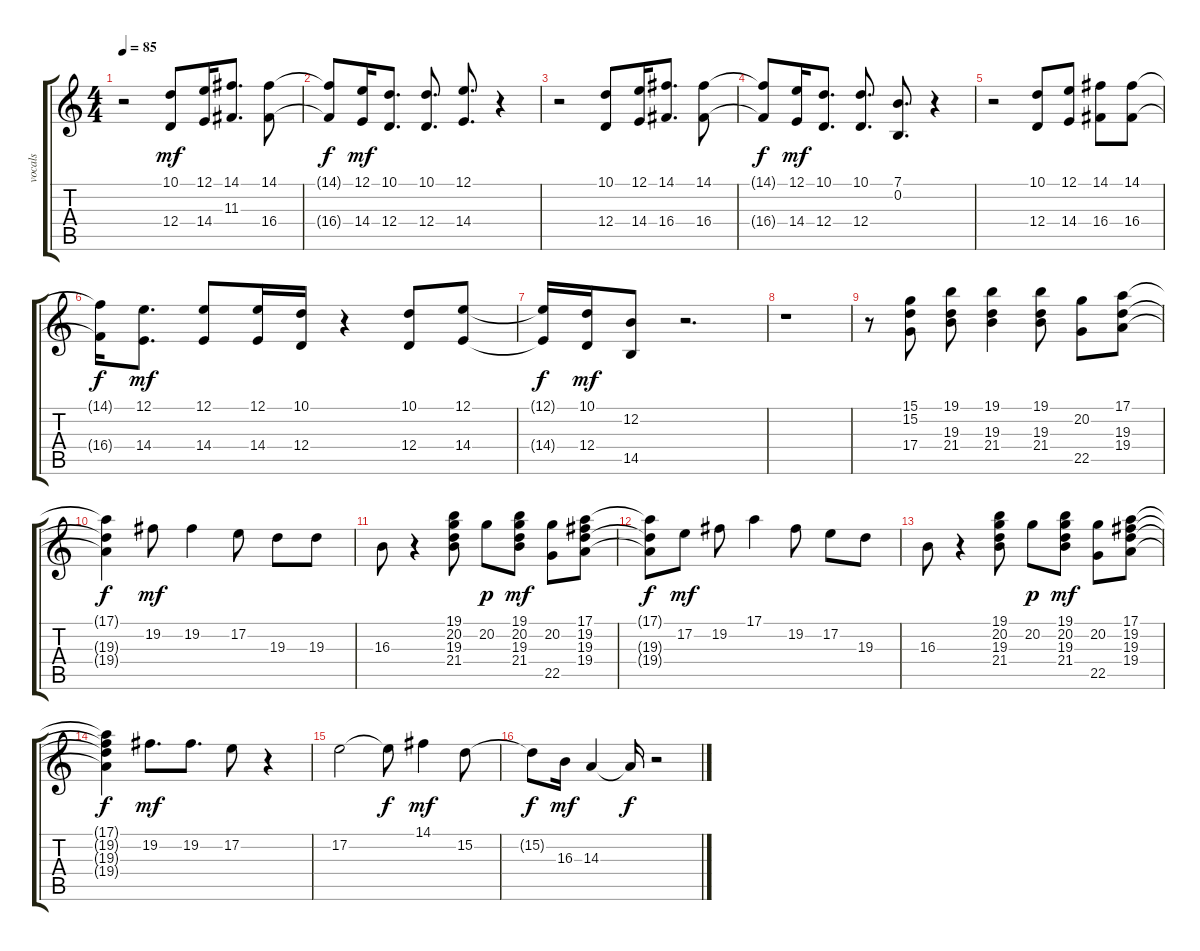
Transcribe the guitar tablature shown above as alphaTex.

\track ("vocals" "vocals") {instrument panflute}
\staff {score tabs}
\tuning (E4 B3 G3 D3 A2 E2) {hide}
\ts (4 4)
\tempo 85
\clef g2
\ks c
r.2{dy mf} (10.1 12.4).8 (12.1 14.4).16 (14.1 11.3).8{d} (14.1 16.4).8 |
(14.1{t} 16.4{t}).8{dy f} (12.1 14.4).16{dy mf} (10.1 12.4).8{d} (10.1 12.4).8{d} (12.1 14.4).8{d} r.4 |
r.2 (10.1 12.4).8 (12.1 14.4).16 (14.1 16.4).8{d} (14.1 16.4).8 |
(14.1{t} 16.4{t}).8{dy f} (12.1 14.4).16{dy mf} (10.1 12.4).8{d} (10.1 12.4).8{d} (7.1 0.2).8{d} r.4 |
r.2 (10.1 12.4).8 (12.1 14.4).8 (14.1 16.4).8 (14.1 16.4).8 |
(14.1{t} 16.4{t}).16{dy f} (12.1 14.4).8{d dy mf} (12.1 14.4).8 (12.1 14.4).16 (10.1 12.4).16 r.4 (10.1 12.4).8 (12.1 14.4).8 |
(12.1{t} 14.4{t}).16{dy f} (10.1 12.4).16{dy mf} (12.2 14.5).8 r.2{d} |
r.1 |
r.8 (15.1 15.2 17.4).8 (19.1 19.3 21.4).8 (19.1 19.3 21.4).4 (19.1 19.3 21.4).8 (20.2 22.5).8 (17.1 19.3 19.4).8 |
(17.1{t} 19.3{t} 19.4{t}).4{dy f} 19.2.8{dy mf} 19.2.4 17.2.8 19.3.8 19.3.8 |
16.3.8 r.4 (19.1 20.2 19.3 21.4).8 20.2.8{dy p} (19.1 20.2 19.3 21.4).8{dy mf} (20.2 22.5).8 (17.1 19.2 19.3 19.4).8 |
(17.1{t} 19.3{t} 19.4{t}).8{dy f} 17.2.8{dy mf} 19.2.8 17.1.4 19.2.8 17.2.8 19.3.8 |
16.3.8 r.4 (19.1 20.2 19.3 21.4).8 20.2.8{dy p} (19.1 20.2 19.3 21.4).8{dy mf} (20.2 22.5).8 (17.1 19.2 19.3 19.4).8 |
(17.1{t} 19.2{t} 19.3{t} 19.4{t}).4{dy f} 19.2.8{d dy mf} 19.2.8{d} 17.2.8 r.4 |
17.2.2 17.2{t}.8{dy f} 14.1.4{dy mf} 15.2.8 |
15.2{t}.8{dy f} 16.3.16{dy mf} 14.3.4 14.3{t}.16{dy f} r.2
